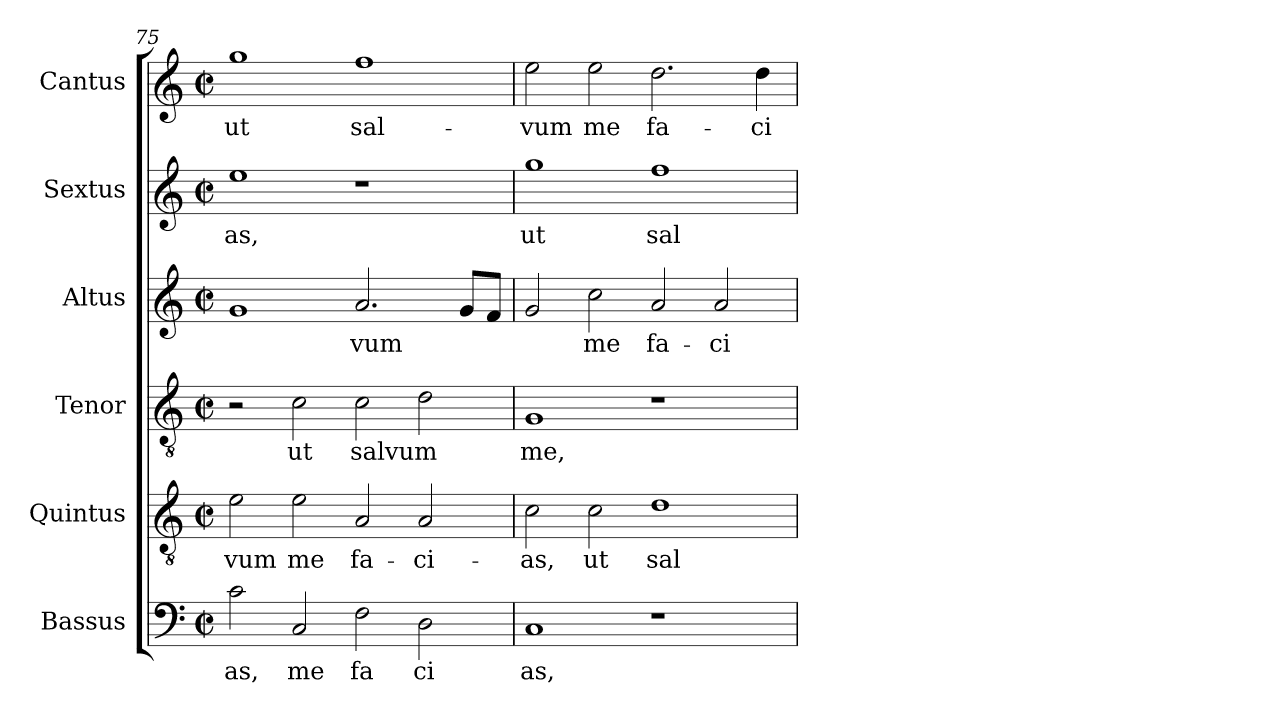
**kern	**text	**kern	**text	**kern	**text	**kern	**text	**kern	**text	**kern	**text
*part6	*part6	*part5	*part5	*part4	*part4	*part3	*part3	*part2	*part2	*part1	*part1
*staff6	*staff6	*staff5	*staff5	*staff4	*staff4	*staff3	*staff3	*staff2	*staff2	*staff1	*staff1
*I"Bassus	*	*I"Quintus	*	*I"Tenor	*	*I"Altus	*	*I"Sextus	*	*I"Cantus	*
*clefF4	*	*clefGv2	*	*clefGv2	*	*clefG2	*	*clefG2	*	*clefG2	*
*k[]	*	*k[]	*	*k[]	*	*k[]	*	*k[]	*	*k[]	*
*C:	*	*C:	*	*C:	*	*C:	*	*C:	*	*C:	*
*M2/2	*	*M2/2	*	*M2/2	*	*M2/2	*	*M2/2	*	*M2/2	*
*met(c|)	*	*met(c|)	*	*met(c|)	*	*met(c|)	*	*met(c|)	*	*met(c|)	*
=75	=75	=75	=75	=75	=75	=75	=75	=75	=75	=75	=75
!	!LO:LY:b:cj	!	!LO:LY:b:cj	!	!	!	!LO:LY:b:cj	!	!LO:LY:b:cj	!	!LO:LY:b:cj
2c\	as,	2e\	-vum	2r	.	1g	--	1ee	as,	1gg	ut
!	!LO:LY:b:cj	!	!LO:LY:b:cj	!	!LO:LY:b:cj	!	!	!	!	!	!
2C/	me	2e\	me	2c\	ut	.	.	.	.	.	.
!	!LO:LY:b:cj	!	!LO:LY:b:cj	!	!LO:LY:b:cj	!	!LO:LY:b:cj	!	!	!	!LO:LY:b:cj
2F\	fa	2A/	fa-	2c\	salvum	2.a/	-vum	1r	.	1ff	sal-
!	!LO:LY:b:cj	!	!LO:LY:b:cj	!	!LO:LY:b:cj	!	!	!	!	!	!
2D\	ci	2A/	-ci-	2d\	.	.	.	.	.	.	.
!	!	!	!	!	!	!	!LO:LY:b:cj	!	!	!	!
.	.	.	.	.	.	8g/L	.	.	.	.	.
!	!	!	!	!	!	!	!LO:LY:b:cj	!	!	!	!
.	.	.	.	.	.	8f/J	.	.	.	.	.
=76	=76	=76	=76	=76	=76	=76	=76	=76	=76	=76	=76
!	!LO:LY:b:cj	!	!LO:LY:b:cj	!	!LO:LY:b:cj	!	!LO:LY:b:cj	!	!LO:LY:b:cj	!	!LO:LY:b:cj
1C	as,	2c\	-as,	1G	me,	2g/	.	1gg	ut	2ee\	-vum
!	!	!	!LO:LY:b:cj	!	!	!	!LO:LY:b:cj	!	!	!	!LO:LY:b:cj
.	.	2c\	ut	.	.	2cc\	me	.	.	2ee\	me
!	!	!	!LO:LY:b:cj	!	!	!	!LO:LY:b:cj	!	!LO:LY:b:cj	!	!LO:LY:b:cj
1r	.	1d	sal-	1r	.	2a/	fa-	1ff	sal	2.dd\	fa-
!	!	!	!	!	!	!	!LO:LY:b:cj	!	!	!	!
.	.	.	.	.	.	2a/	-ci-	.	.	.	.
!	!	!	!	!	!	!	!	!	!	!	!LO:LY:b:cj
.	.	.	.	.	.	.	.	.	.	4dd\	-ci-
=	=	=	=	=	=	=	=	=	=	=	=
*-	*-	*-	*-	*-	*-	*-	*-	*-	*-	*-	*-
